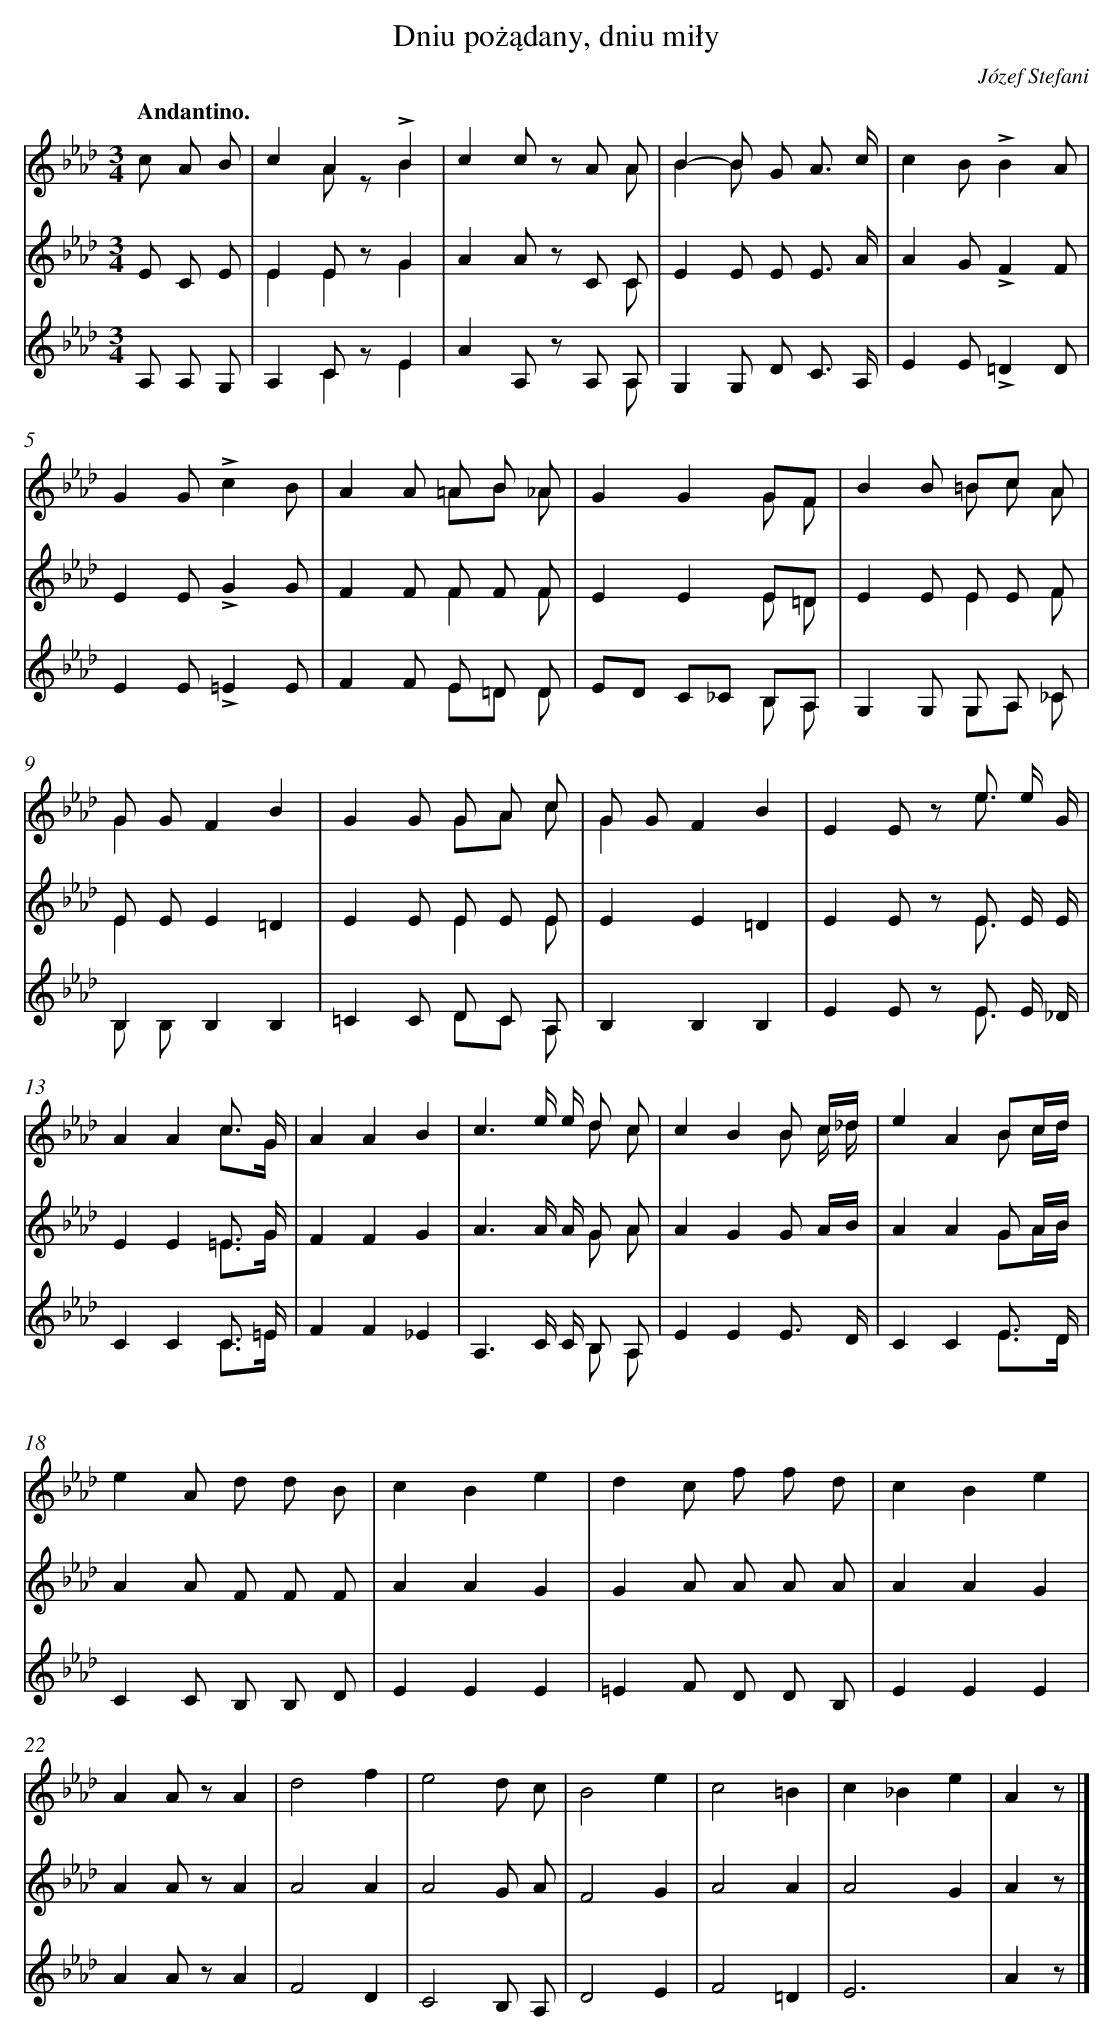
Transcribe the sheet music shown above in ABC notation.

X:1
T: Dniu pożądany, dniu miły
C: Józef Stefani
L: 1/8
M: 3/4
Q: "Andantino."
V: 1 clef=treble
V: 2 clef=treble
V: 3 clef=treble
K: Ab
[V:1] c A B [I:setbarnb 1]|
[V:2] E C E |
[V:3] A, A, G, |
[V:1] c2A2!accent!B2 & x2A zB2 |
[V:2] E2E zG2 & E2E2G2 |
[V:3] A,2C zE2 & x2C2E2 |
[V:1] c2c z A A & x4x A |
[V:2] A2A z C C & x4x C |
[V:3] A2A, z A, A, & x4x A, |
[V:1] B2-B G A3/ c/ & B2B xx2 |
[V:2] E2E E E3/ A/ |
[V:3] G,2G, D C3/ A,/ |
[V:1] c2B!accent!B2A |
[V:2] A2G!accent!F2F |
[V:3] E2E!accent!=D2D |
[V:1] G2G!accent!c2B |
[V:2] E2E!accent!G2G |
[V:3] E2E!accent!=E2E |
[V:1] A2A =A B _A & x2>=A2B _A |
[V:2] F2F F F F & x3F2F |
[V:3] F2F E =D D & x2>E2=D D |
[V:1] G2G2GF & x4G F |
[V:2] E2E2E=D & x4E =D |
[V:3] ED C_C B,A, & x4B, A, |
[V:1] B2B =Bc A & x2>=B2 c A |
[V:2] E2E E E F & x3E2F |
[V:3] G,2G, G, A, _C & x2>G,2A, _C |
[V:1] G GF2B2 & G2x4 |
[V:2] E EE2=D2 & E2x4 |
[V:3] B,2B,2B,2 & B, B,x4 |
[V:1] G2G G A c & x2>G2A c |
[V:2] E2E E E E & x3E2E |
[V:3] =C2C D C A, & x2>D2C A, |
[V:1] G GF2B2 & G2x4 |
[V:2] E2E2=D2 |
[V:3] B,2B,2B,2 |
[V:1] E2E z e e/ G/ & x4e3/ x/ |
[V:2] E2E z E E/ E/ & x4E3/ x/ |
[V:3] E2E z E E/ _D/ & x4E3/ x/ |
[V:1] A2A2c3/ G/ & x4c3/G/ |
[V:2] E2E2=E3/ G/ & x4=E3/G/ |
[V:3] C2C2C3/ =E/ & x4C3/=E/ |
[V:1] A2A2B2 |
[V:2] F2F2G2 |
[V:3] F2F2_E2 |
[V:1] c3e/ e/ d c & x4d c |
[V:2] A3A/ A/ G A & x4G A |
[V:3] A,3C/ C/ B, A, & x4B, A, |
[V:1] c2B2B c/_d/ & x4B c/ _d/ |
[V:2] A2G2G A/B/ |
[V:3] E2E2E3/ D/ |
[V:1] e2A2Bc/d/ & x4B c/d/ |
[V:2] A2A2G A/B/ & x4GA/B/ |
[V:3] C2C2E3/ D/ & x4E3/D/ |
[V:1] e2A d d B |
[V:2] A2A F F F |
[V:3] C2C B, B, D |
[V:1] c2B2e2 |
[V:2] A2A2G2 |
[V:3] E2E2E2 |
[V:1] d2c f f d |
[V:2] G2A A A A |
[V:3] =E2F D D B, |
[V:1] c2B2e2 |
[V:2] A2A2G2 |
[V:3] E2E2E2 |
[V:1] A2A zA2 |
[V:2] A2A zA2 |
[V:3] A2A zA2 |
[V:1] d4f2 |
[V:2] A4A2 |
[V:3] F4D2 |
[V:1] e4d c |
[V:2] A4G A |
[V:3] C4B, A, |
[V:1] B4e2 |
[V:2] F4G2 |
[V:3] D4E2 |
[V:1] c4=B2 |
[V:2] A4A2 |
[V:3] F4=D2 |
[V:1] c2_B2e2 |
[V:2] A4G2 |
[V:3] E6 |
[V:1] A2z |]
[V:2] A2z |]
[V:3] A2z |]
